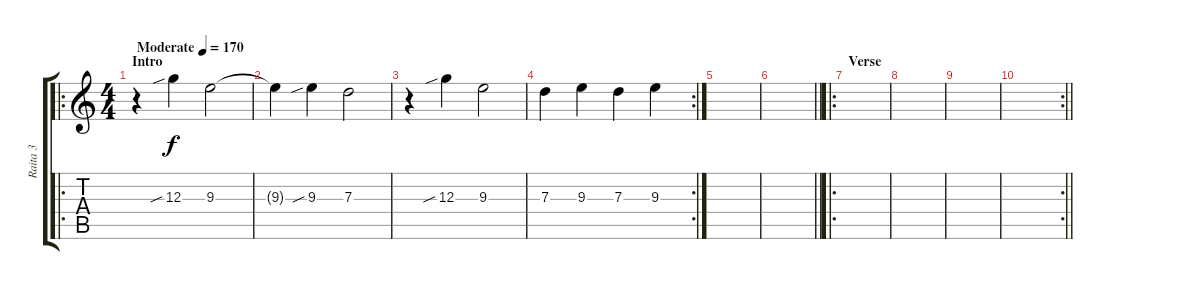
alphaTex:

\track ("Raita 3" "Raita 3") {instrument distortionguitar}
\staff {score tabs}
\tuning (E4 B3 G3 D3 A2 E2) {hide}
\ro
\ts (4 4)
\section ("" "Intro")
\tempo (170 "Moderate")
\clef g2
\ks c
r.4{dy f instrument distortionguitar} 12.3{sib}.4 9.3.2 |
9.3{t}.4 9.3{sib}.4 7.3.2 |
r.4 12.3{sib}.4 9.3.2 |
\rc 2
7.3.4 9.3.4 7.3.4 9.3.4 |
|
\barLineRight lightlight
|
\ro
\section ("" "Verse")
|
|
|
\rc 2
\barLineRight lightlight
